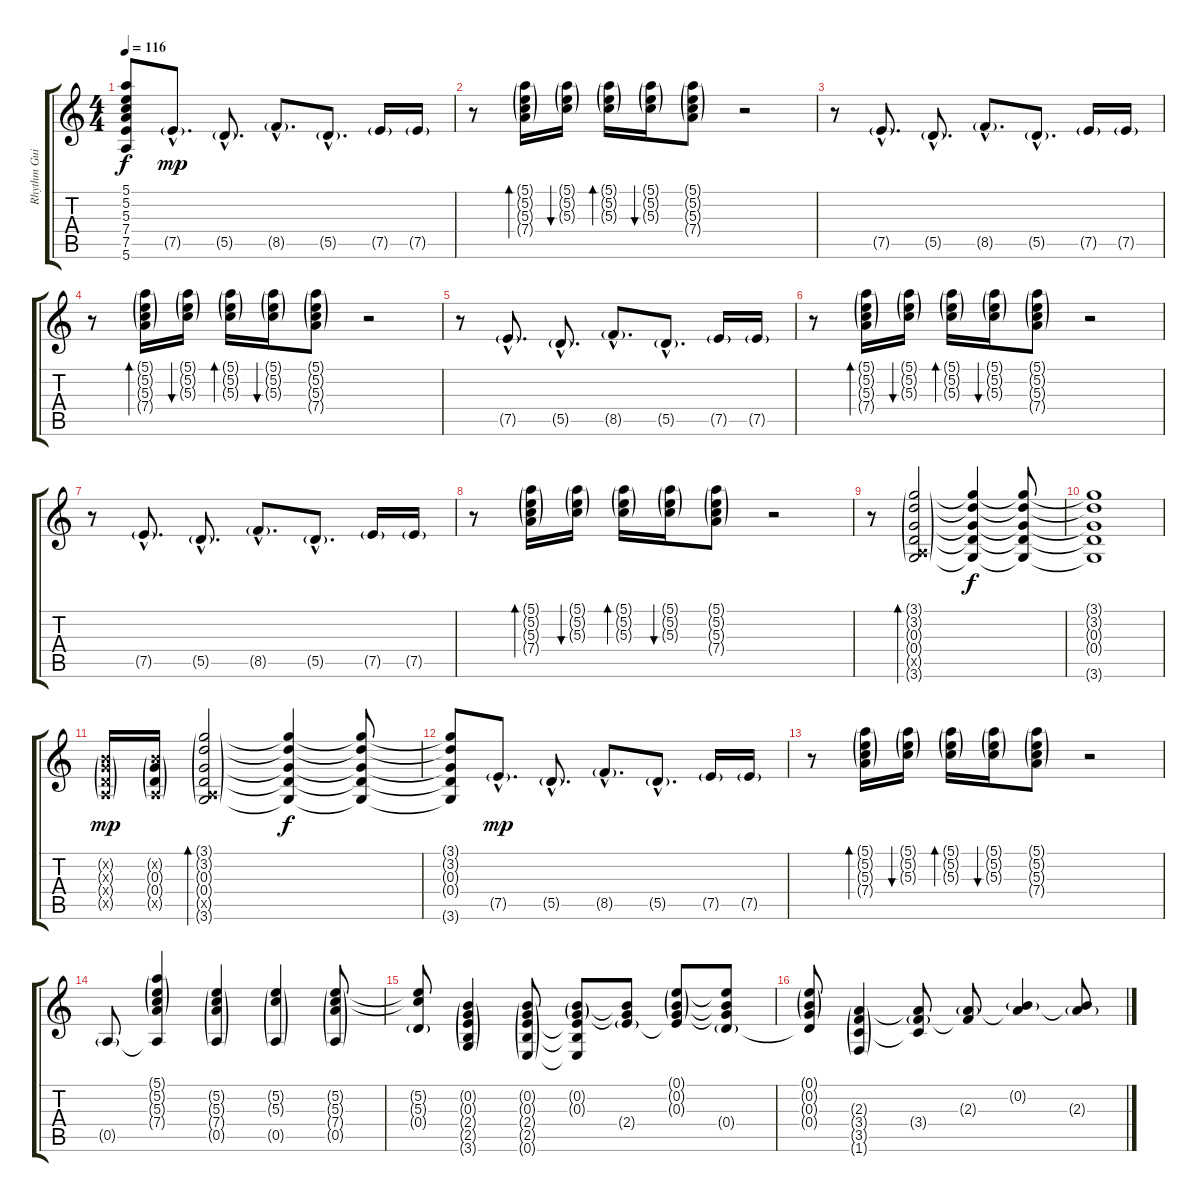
\track ("Rhythm Guitar 1 Echo" "Rhythm Gui") {instrument distortionguitar}
\staff {score tabs}
\tuning (E4 B3 G3 D3 A2 E2) {hide}
\ts (4 4)
\tempo 116
\clef g2
\ks c
(5.1{t} 5.2{t} 5.3{t} 7.4{t} 7.5{t} 5.6{t}).8{dy f} 7.5{g hac}.8{d dy mp} 5.5{g hac}.8{d} 8.5{g hac}.8{d} 5.5{g hac}.8{d} 7.5{g}.16 7.5{g}.16 |
r.8 (5.1{g} 5.2{g} 5.3{g} 7.4{g}).16{bd 30} (5.1{g} 5.2{g} 5.3{g}).16{bu 30} (5.1{g} 5.2{g} 5.3{g}).16{bd 30} (5.1{g} 5.2{g} 5.3{g}).16{bu 30} (5.1{g} 5.2{g} 5.3{g} 7.4{g}).8 r.2 |
r.8 7.5{g hac}.8{d} 5.5{g hac}.8{d} 8.5{g hac}.8{d} 5.5{g hac}.8{d} 7.5{g}.16 7.5{g}.16 |
r.8 (5.1{g} 5.2{g} 5.3{g} 7.4{g}).16{bd 30} (5.1{g} 5.2{g} 5.3{g}).16{bu 30} (5.1{g} 5.2{g} 5.3{g}).16{bd 30} (5.1{g} 5.2{g} 5.3{g}).16{bu 30} (5.1{g} 5.2{g} 5.3{g} 7.4{g}).8 r.2 |
r.8 7.5{g hac}.8{d} 5.5{g hac}.8{d} 8.5{g hac}.8{d} 5.5{g hac}.8{d} 7.5{g}.16 7.5{g}.16 |
r.8 (5.1{g} 5.2{g} 5.3{g} 7.4{g}).16{bd 30} (5.1{g} 5.2{g} 5.3{g}).16{bu 30} (5.1{g} 5.2{g} 5.3{g}).16{bd 30} (5.1{g} 5.2{g} 5.3{g}).16{bu 30} (5.1{g} 5.2{g} 5.3{g} 7.4{g}).8 r.2 |
r.8 7.5{g hac}.8{d} 5.5{g hac}.8{d} 8.5{g hac}.8{d} 5.5{g hac}.8{d} 7.5{g}.16 7.5{g}.16 |
r.8 (5.1{g} 5.2{g} 5.3{g} 7.4{g}).16{bd 30} (5.1{g} 5.2{g} 5.3{g}).16{bu 30} (5.1{g} 5.2{g} 5.3{g}).16{bd 30} (5.1{g} 5.2{g} 5.3{g}).16{bu 30} (5.1{g} 5.2{g} 5.3{g} 7.4{g}).8 r.2 |
r.8 (3.1{g} 3.2{g} 0.3{g} 0.4{g} 0.5{g x} 3.6{g}).2{bd 120} (3.1{t} 3.2{t} 0.3{t} 0.4{t} 3.6{t}).4{dy f} (3.1{t} 3.2{t} 0.3{t} 0.4{t} 3.6{t}).8 |
(3.1{t} 3.2{t} 0.3{t} 0.4{t} 3.6{t}).1 |
(0.2{g x} 0.3{g x} 0.4{g x} 0.5{g x}).16{dy mp} (0.2{g x} 0.3{g} 0.4{g} 0.5{g x}).16 (3.1{g} 3.2{g} 0.3{g} 0.4{g} 0.5{g x} 3.6{g}).2{bd 120} (3.1{t} 3.2{t} 0.3{t} 0.4{t} 3.6{t}).4{dy f} (3.1{t} 3.2{t} 0.3{t} 0.4{t} 3.6{t}).8 |
(3.1{t} 3.2{t} 0.3{t} 0.4{t} 3.6{t}).8 7.5{g hac}.8{d dy mp} 5.5{g hac}.8{d} 8.5{g hac}.8{d} 5.5{g hac}.8{d} 7.5{g}.16 7.5{g}.16 |
r.8 (5.1{g} 5.2{g} 5.3{g} 7.4{g}).16{bd 30} (5.1{g} 5.2{g} 5.3{g}).16{bu 30} (5.1{g} 5.2{g} 5.3{g}).16{bd 30} (5.1{g} 5.2{g} 5.3{g}).16{bu 30} (5.1{g} 5.2{g} 5.3{g} 7.4{g}).8 r.2 |
0.5{g}.8 (5.1{g} 5.2{g} 5.3{g} 7.4{g} 0.5{t}).4 (5.2{g} 5.3{g} 7.4{g} 0.5{g}).4 (5.2{g} 5.3{g} 0.5{g}).4 (5.2{g} 5.3{g} 7.4{g} 0.5{g}).8 |
(5.2{t} 5.3{t} 0.4{g}).8 (0.2{g} 0.3{g} 2.4{g} 2.5{g} 3.6{g}).4 (0.2{g} 0.3{g} 2.4{g} 2.5{g} 0.6{g}).8 (0.2{g} 0.3{g} 2.4{t} 2.5{t} 0.6{t}).8 (0.2{t} 0.3{t} 2.4{g}).8 (0.1{g} 0.2{g} 0.3{g} 2.4{t}).8 (0.1{t} 0.2{t} 0.3{t} 0.4{g}).8 |
(0.1{g} 0.2{g} 0.3{g} 0.4{t}).8 (2.3{g} 3.4{g} 3.5{g} 1.6{g}).4 (2.3{t} 3.4{g} 3.5{t}).8 (2.3{g} 3.4{t}).8 (0.2{g} 2.3{t}).4 (0.2{t} 2.3{g}).8
